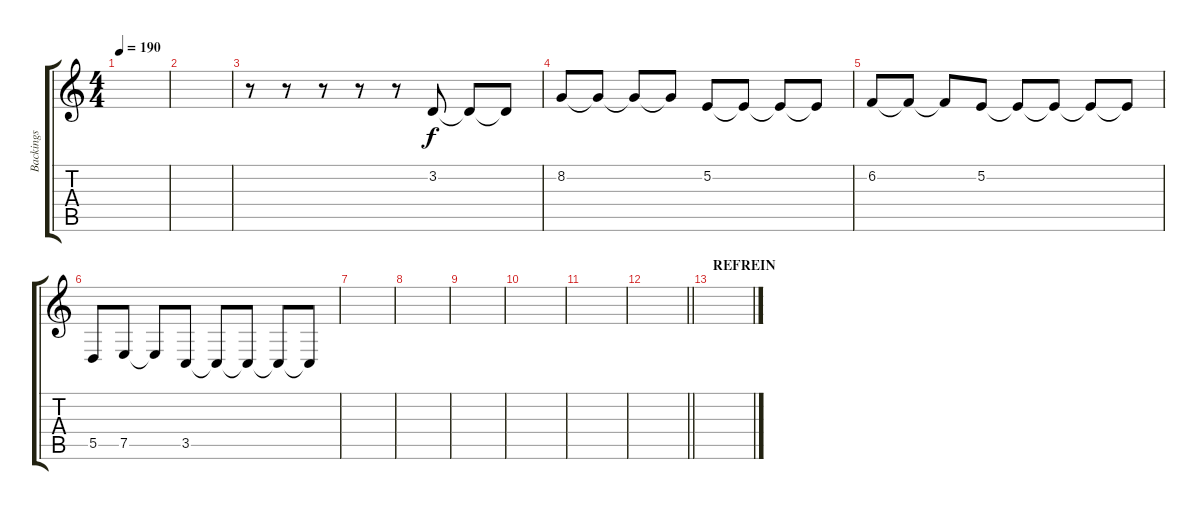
\track ("Backings" "Backings") {instrument altosax}
\staff {score tabs}
\tuning (E4 B3 G3 D3 A2 E2) {hide}
\ts (4 4)
\tempo 190
\clef g2
\ks c
|
|
r.8 r.8 r.8 r.8 r.8 3.2.8 3.2{t}.8 3.2{t}.8 |
8.2.8 8.2{t}.8 8.2{t}.8 8.2{t}.8 5.2.8 5.2{t}.8 5.2{t}.8 5.2{t}.8 |
6.2.8 6.2{t}.8 6.2{t}.8 5.2.8 5.2{t}.8 5.2{t}.8 5.2{t}.8 5.2{t}.8 |
5.5.8 7.5.8 7.5{t}.8 3.5.8 3.5{t}.8 3.5{t}.8 3.5{t}.8 3.5{t}.8 |
|
|
|
|
|
\barLineRight lightlight
|
\section ("" "REFREIN")
